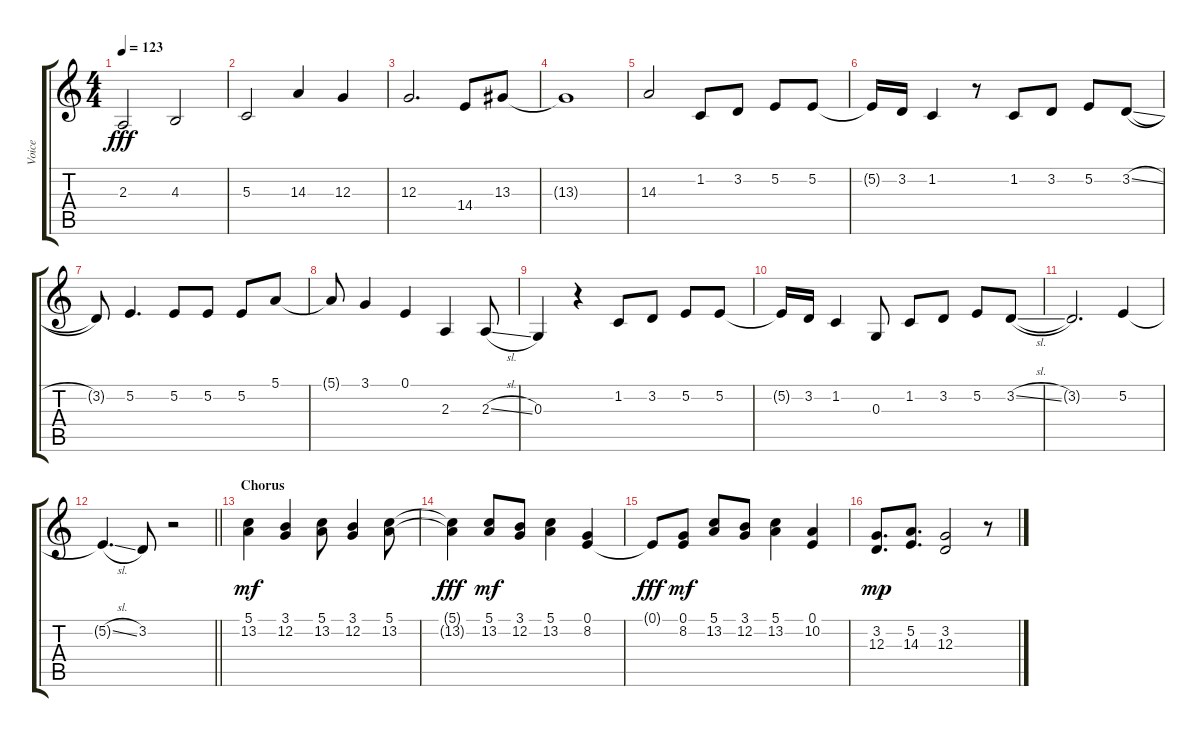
\track ("Voice" "Voice") {instrument clarinet}
\staff {score tabs}
\tuning (E4 B3 G3 D3 A2 E2) {hide}
\ts (4 4)
\tempo 123
\clef g2
\ks c
2.3.2{dy fff} 4.3.2 |
5.3.2 14.3.4 12.3.4 |
12.3.2{d} 14.4.8 13.3.8 |
13.3{t}.1 |
14.3.2 1.2.8 3.2.8 5.2.8 5.2.8 |
5.2{t}.16 3.2.16 1.2.4 r.8 1.2.8 3.2.8 5.2.8 3.2{sl}.8 |
3.2{t}.8 5.2.4{d} 5.2.8 5.2.8 5.2.8 5.1.8 |
5.1{t}.8 3.1.4 0.1.4 2.3.4 2.3{sl}.8 |
0.3.4 r.4 1.2.8 3.2.8 5.2.8 5.2.8 |
5.2{t}.16 3.2.16 1.2.4 0.3.8 1.2.8 3.2.8 5.2.8 3.2{sl}.8 |
3.2{t}.2{d} 5.2.4 |
\barLineRight lightlight
5.2{sl t}.4{d} 3.2.8 r.2 |
\section ("" "Chorus")
(5.1 13.2).4{dy mf} (3.1 12.2).4 (5.1 13.2).8 (3.1 12.2).4 (5.1 13.2).8 |
(5.1{t} 13.2{t}).4{dy fff} (5.1 13.2).8{dy mf} (3.1 12.2).8 (5.1 13.2).4 (0.1 8.2).4 |
0.1{t}.8{dy fff} (0.1 8.2).8{dy mf} (5.1 13.2).8 (3.1 12.2).8 (5.1 13.2).4 (0.1 10.2).4 |
(3.2 12.3).8{d dy mp} (5.2 14.3).8{d} (3.2 12.3).2 r.8
